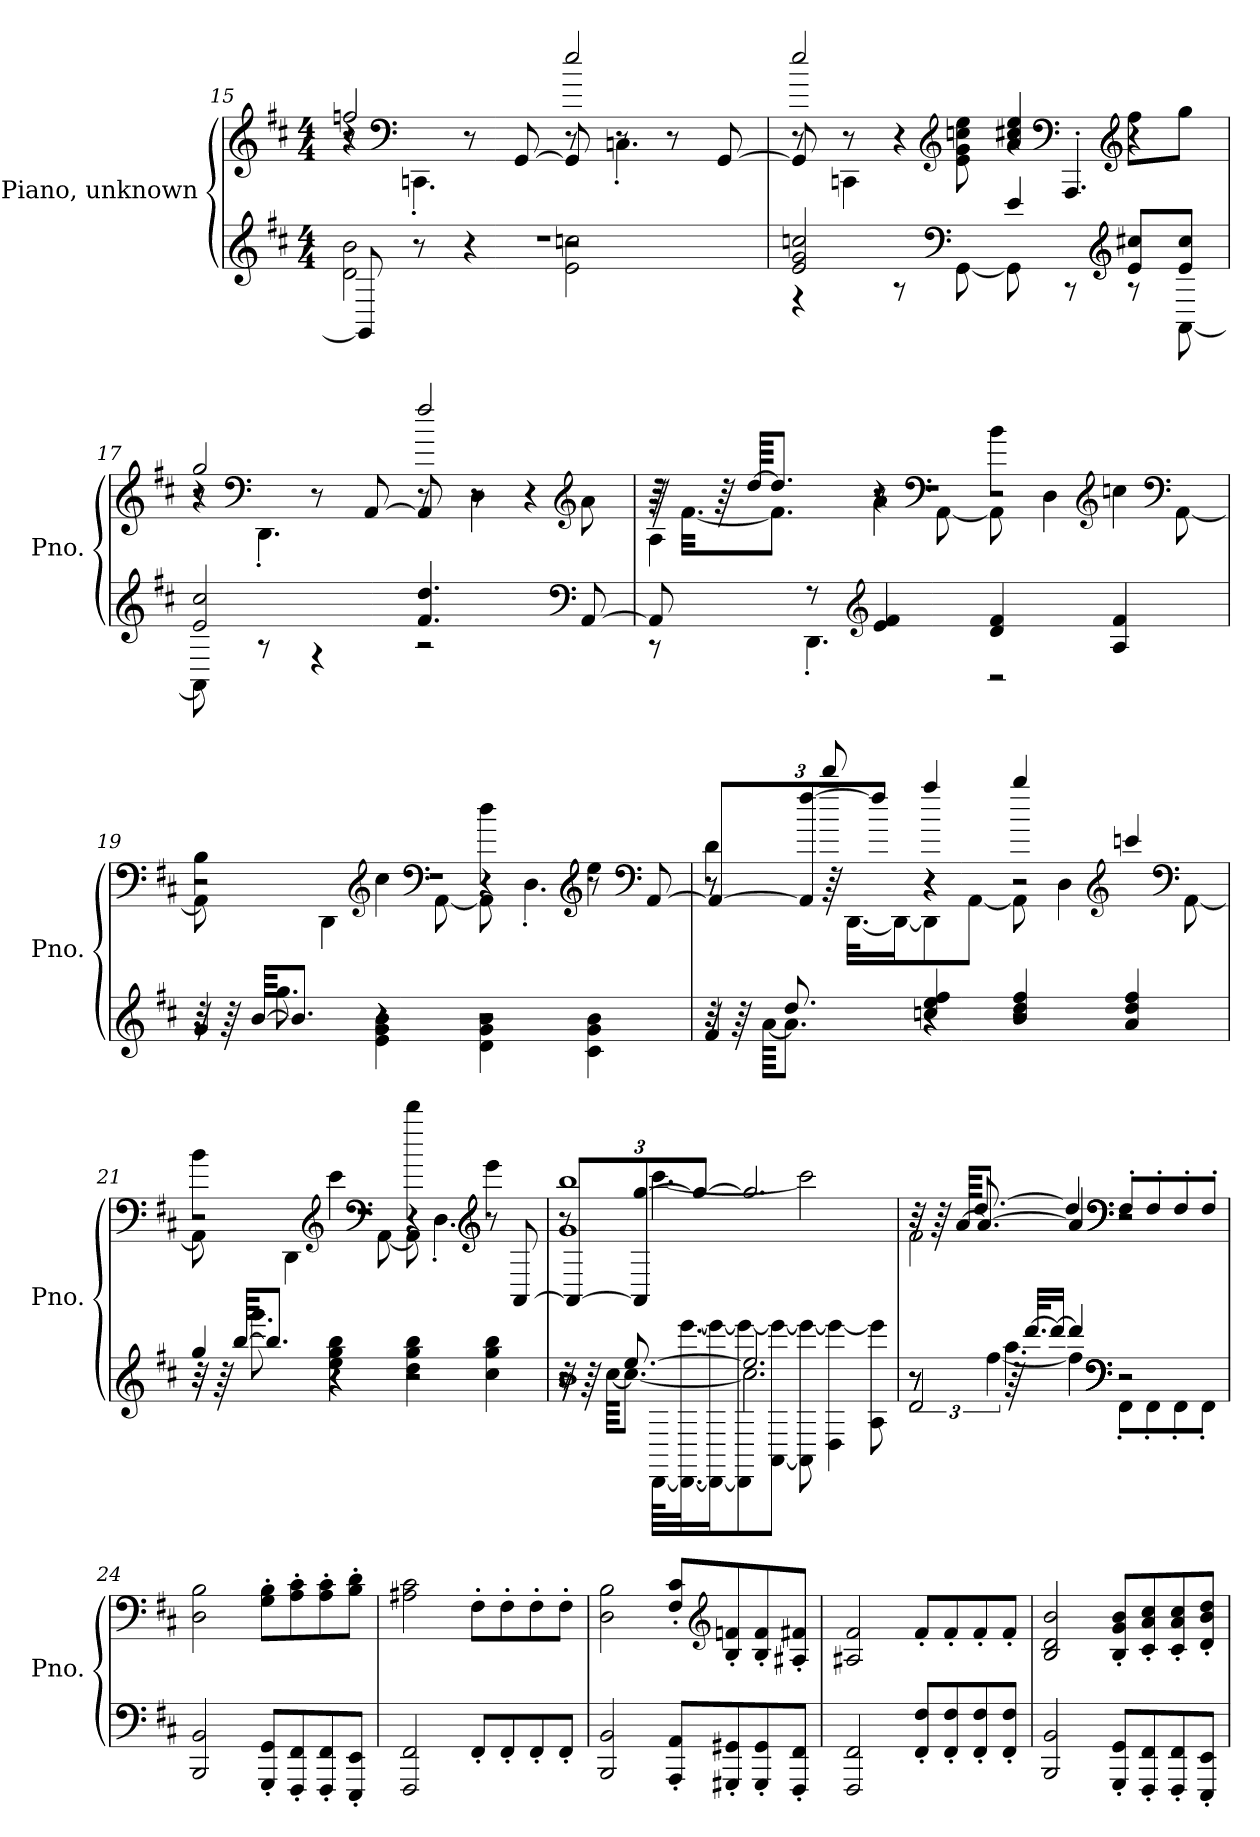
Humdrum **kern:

**kern	**kern
*part1	*part1
*staff2	*staff1
*I"Piano, unknown	*
*I'Pno.	*
*clefG2	*clefG2
*k[f#c#]	*k[f#c#]
*M4/4	*M4/4
=15	=15
*^	*^
*	*^	*	*^
1r	2d\ 2b\	8GG/]	2ffn/	8r	4r
*	*	*	*clefF4	*	*
.	.	8r	.	4.CCn'\	.
.	.	4r	.	.	8r
.	.	.	.	.	[8GG/
.	2e\ 2ccn\	2r	2ee/	8r	8GG/]
.	.	.	.	4.Cn'\	8r
.	.	.	.	.	8r
.	.	.	.	.	[8GG/
*	*v	*v	*	*	*
!!LO:LB:g=z	!!	!!
=16	=16	=16	=16	=16
2e/ 2g/ 2ccn/	4r	2ee/	8r	8GG/]
.	.	.	4CCn\	8r
.	8r	.	.	4r
*clefF4	*	*clefG2	*	*
.	[8GG\	.	8e\ 8g\ 8ccn\ 8ee\	.
4e/	8GG\]	4a/ 4cc#X/ 4ee/	4r	8r
*	*	*clefF4	*	*
.	8r	.	.	4.AAA'/
*clefG2	*	*clefG2	*	*
8e/ 8cc#X/L	8r	4r	8ff#\L	.
8e/ 8cc#/J	[8AA\	.	8gg\J	.
=17	=17	=17	=17	=17
2e/ 2cc#/	8AA\]	2gg/	8r	4r
*	*	*clefF4	*	*
.	8r	.	4.DD'\	.
.	4r	.	.	8r
.	.	.	.	[8AA/
4.f#/ 4.dd/	2r	2ff#/	8r	8AA/]
.	.	.	4D\	8r
.	.	.	.	4r
*clefF4	*	*clefG2	*	*
[8AA/	.	.	8a\	.
!!LO:LB:g=z
=18	=18	=18	=18	=18
*	*	*	*	*^
8AA/]	8r	1r	64r	32r	4A\
.	.	.	[32.f#\KKL	.	.
.	.	.	.	64r	.
.	.	.	.	[64dd/KKKL	.
.	.	.	8.f#\J]	8.dd/J]	.
8r	4.DD'\	.	.	.	.
*clefG2	*	*	*	*	*
4e/ 4f#/	.	.	4a\	4r	8r
*	*	*clefF4	*	*	*
.	.	.	.	.	[8AA\
4d/ 4f#/	2r	.	4b\	2r	8AA\]
.	.	.	.	.	4D\
*	*	*clefG2	*	*	*
4A/ 4f#/	.	.	4ccn\	.	.
*	*	*clefF4	*	*	*
.	.	.	.	.	[8AA\
=19	=19	=19	=19	=19	=19
*	*^	*	*	*	*
32r	16r	4g/	1r	4B\	2r	8AA\]
64r	.	.	.	.	.	.
[64b/KKKL	.	.	.	.	.	.
8.b/J]	8.gg\	.	.	.	.	.
.	.	.	.	.	.	4DD\
*	*	*	*clefG2	*	*	*
4r	4e\ 4g\ 4b\	4r	.	4cc#\	.	.
*	*	*	*clefF4	*	*	*
.	.	.	.	.	.	[8AA\
2r	4d\ 4g\ 4b\	2r	.	4dd\	4r	8AA\]
.	.	.	.	.	.	4.D'\
*	*	*	*clefG2	*	*	*
.	4c#\ 4g\ 4b\	.	.	4ee\	8r	.
*	*	*	*clefF4	*	*	*
.	.	.	.	.	[8AA/	.
!!LO:LB:g=z	!!	!!	!!
=20	=20	=20	=20	=20	=20	=20
*	*	*	*	*	*Xbrackettup	*
16r	32r	4f#/	8r	4d\	12AA/L_	8r
.	64r	.	.	.	.	.
.	[64a\KKKL	.	.	.	.	.
8.dd/	8.a\J]	.	.	.	.	.
.	.	.	.	.	12AA/] [12ff#/	.
.	.	.	8ddd/	.	.	64r
.	.	.	.	.	.	[32.DD\KLL
.	.	.	.	.	12ff#/J]	.
.	.	.	.	.	.	16DD\J_
4ccn/ 4ee/ 4ff#/	4r	4r	4aa/	4r	4r	8DD\]
.	.	.	.	.	.	[8AA\J
4b/ 4dd/ 4ff#/	2r	2r	4bb/	2r	2r	8AA\]
.	.	.	.	.	.	4D\
*	*	*	*clefG2	*	*	*
4a/ 4dd/ 4ff#/	.	.	4cccn/	.	.	.
*	*	*	*clefF4	*	*	*
.	.	.	.	.	.	[8AA\
=21	=21	=21	=21	=21	=21	=21
32r	16r	4gg/	1r	4b\	2r	8AA\]
64r	.	.	.	.	.	.
[64bb/KKKL	.	.	.	.	.	.
8.bb/J]	8.ggg\	.	.	.	.	.
.	.	.	.	.	.	4DD\
*	*	*	*clefG2	*	*	*
4r	4ee\ 4gg\ 4bb\	4r	.	4ccc#\	.	.
*	*	*	*clefF4	*	*	*
.	.	.	.	.	.	[8AA\
2r	4dd\ 4gg\ 4bb\	2r	.	4ddd\	4r	8AA\]
.	.	.	.	.	.	4.D'\
*	*	*	*clefG2	*	*	*
.	4cc#\ 4gg\ 4bb\	.	.	4eee\	8r	.
.	.	.	.	.	[8AA/	.
!!LO:LB:g=z	!!	!!	!!
=22	=22	=22	=22	=22	=22	=22
*	*	*^	*	*	*	*
16r	32r	1b	8r	1g	1bb	12AA/L_	8r
.	64r	.	.	.	.	.	.
.	[64cc#\KKKL	.	.	.	.	.	.
[8.ee/	8.cc#\J_	.	.	.	.	.	.
.	.	.	.	.	.	12AA/] [12gg/	.
.	.	.	[64DD\KLLL	.	.	.	[4.ccc#\
.	.	.	32.DD\_ [32.eee\J	.	.	.	.
.	.	.	.	.	.	12gg/J_	.
.	.	.	16DD\_ 16eee\_J	.	.	.	.
2.ee/]	2.cc#\]	.	8DD\] 8eee\_	.	.	2.gg/]	.
.	.	.	[8AA\ 8eee\_J	.	.	.	.
.	.	.	8AA\] 8eee\_	.	.	.	2ccc#\]
.	.	.	4D\ 4eee\_	.	.	.	.
.	.	.	8A\ 8eee\]	.	.	.	.
*	*	*	*	*	*	*v	*v
=23	=23	=23	=23	=23	=23	=23
8r	8r	2d/	12r	32r	2f#\	16r
.	.	.	.	64r	.	.
.	.	.	.	[64a/KKKL	.	.
.	.	.	.	8.a/J_	.	[8.dd/
.	.	.	[6ff#\	.	.	.
64r	4.aa\	.	.	.	.	.
[32.ddd/KLL	.	.	.	.	.	.
16ddd/JJ_	.	.	.	.	.	.
4ddd/]	.	.	4ff#\]	4a/]	.	4dd/]
*clefF4	*	*	*	*clefF4	*	*
2r	2r	2r	8FF#'\L	2r	2r	8F#'/L
.	.	.	8FF#'\	.	.	8F#'/
.	.	.	8FF#'\	.	.	8F#'/
.	.	.	8FF#'\J	.	.	8F#'/J
*v	*v	*v	*v	*	*	*
*	*v	*v	*v
=24	=24
2BBB/ 2BB/	2D\ 2B\
8GGG/' 8GG/'L	8G\' 8B\'L
8FFF#/' 8FF#/'	8A\' 8c#\'
8FFF#/' 8FF#/'	8A\' 8c#\'
8EEE/' 8EE/'J	8B\' 8d\'J
!!LO:LB:g=z
=25	=25
2FFF#/ 2FF#/	2A#X\ 2c#\
8FF#'/L	8F#'\L
8FF#'/	8F#'\
8FF#'/	8F#'\
8FF#'/J	8F#'\J
=26	=26
2BBB/ 2BB/	2D\ 2B\
8AAA/' 8AA/'L	8F#/' 8c#/'L
*	*clefG2
8GGG#X/' 8GG#X/'	8B/' 8fn/'
8GGG#/' 8GG#/'	8B/' 8f/'
8FFF#/' 8FF#/'J	8A#X/' 8f#X/'J
=27	=27
2FFF#/ 2FF#/	2A#X/ 2f#/
8FF#/' 8F#/'L	8f#'/L
8FF#/' 8F#/'	8f#'/
8FF#/' 8F#/'	8f#'/
8FF#/' 8F#/'J	8f#'/J
=28	=28
2BBB/ 2BB/	2B/ 2d/ 2b/
8GGG/' 8GG/'L	8B/' 8g/' 8b/'L
8FFF#/' 8FF#/'	8c#/' 8a/' 8cc#/'
8FFF#/' 8FF#/'	8c#/' 8a/' 8cc#/'
8EEE/' 8EE/'J	8d/' 8b/' 8dd/'J
=	=
*-	*-
